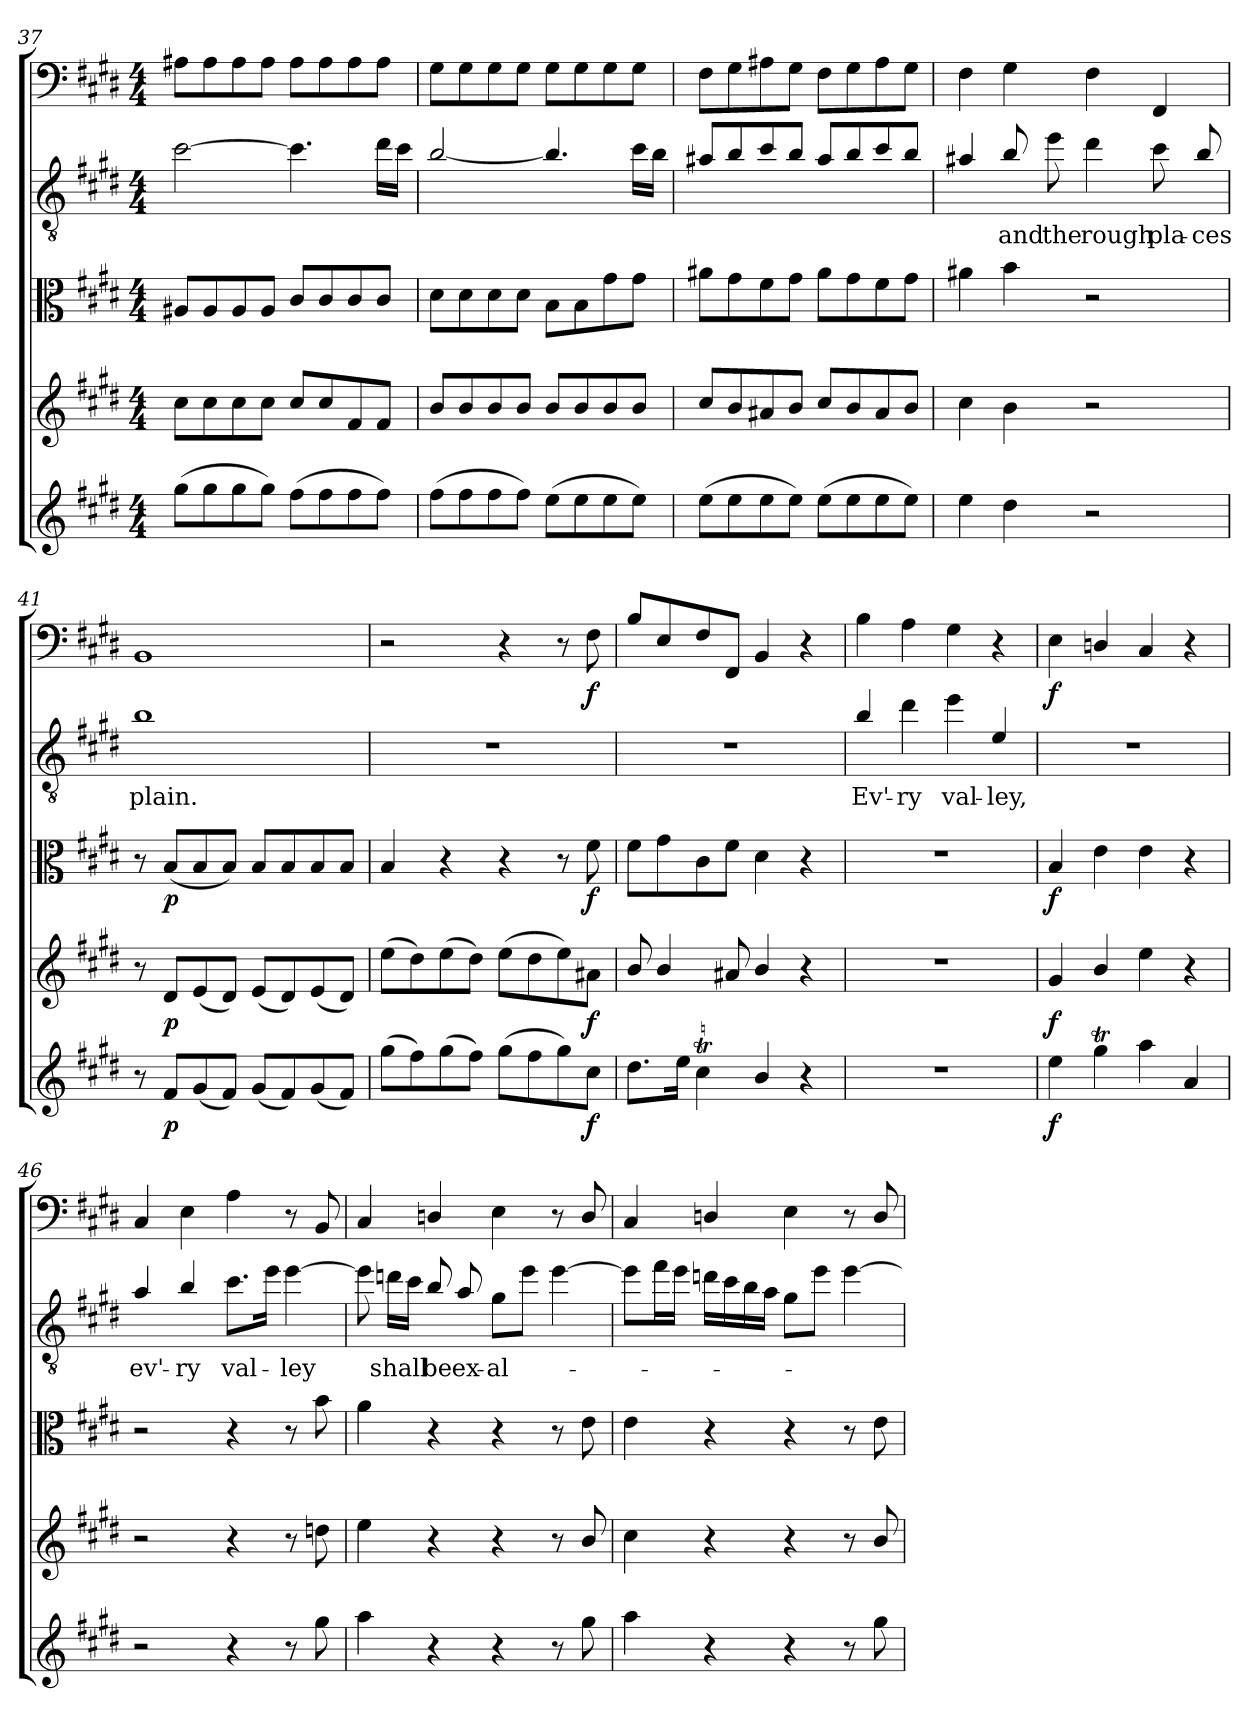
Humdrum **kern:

**kern	**dynam	**kern	**dynam	**kern	**dynam	**kern	**text	**kern	**dynam
*part5	*part5	*part4	*part4	*part3	*part3	*part2	*part2	*part1	*part1
*staff5	*staff5	*staff4	*staff4	*staff3	*staff3	*staff2	*staff2	*staff1	*staff1
*clefG2	*	*clefG2	*	*clefC3	*	*clefGv2	*	*clefF4	*
*k[f#c#g#d#]	*	*k[f#c#g#d#]	*	*k[f#c#g#d#]	*	*k[f#c#g#d#]	*	*k[f#c#g#d#]	*
*E:	*	*E:	*	*E:	*	*E:	*	*E:	*
*M4/4	*	*M4/4	*	*M4/4	*	*M4/4	*	*M4/4	*
=37	=37	=37	=37	=37	=37	=37	=37	=37	=37
(8gg#\L	.	8cc#\L	.	8A#X/L	.	[2cc#\	.	8A#X\L	.
8gg#\	.	8cc#\	.	8A#/	.	.	.	8A#\	.
8gg#\	.	8cc#\	.	8A#/	.	.	.	8A#\	.
8gg#\J)	.	8cc#\J	.	8A#/J	.	.	.	8A#\J	.
(8ff#\L	.	8cc#/L	.	8c#/L	.	4.cc#\]	.	8A#\L	.
8ff#\	.	8cc#/	.	8c#/	.	.	.	8A#\	.
8ff#\	.	8f#/	.	8c#/	.	.	.	8A#\	.
8ff#\J)	.	8f#/J	.	8c#/J	.	16dd#\LL	.	8A#\J	.
.	.	.	.	.	.	16cc#\JJ	.	.	.
=38	=38	=38	=38	=38	=38	=38	=38	=38	=38
(8ff#\L	.	8b/L	.	8d#\L	.	[2b/	.	8G#\L	.
8ff#\	.	8b/	.	8d#\	.	.	.	8G#\	.
8ff#\	.	8b/	.	8d#\	.	.	.	8G#\	.
8ff#\J)	.	8b/J	.	8d#\J	.	.	.	8G#\J	.
(8ee\L	.	8b/L	.	8B\L	.	4.b/]	.	8G#\L	.
8ee\	.	8b/	.	8B\	.	.	.	8G#\	.
8ee\	.	8b/	.	8g#\	.	.	.	8G#\	.
8ee\J)	.	8b/J	.	8g#\J	.	16cc#\LL	.	8G#\J	.
.	.	.	.	.	.	16b\JJ	.	.	.
=39	=39	=39	=39	=39	=39	=39	=39	=39	=39
(8ee\L	.	8cc#/L	.	8a#X\L	.	8a#X/L	.	8F#\L	.
8ee\	.	8b/	.	8g#\	.	8b/	.	8G#\	.
8ee\	.	8a#X/	.	8f#\	.	8cc#/	.	8A#X\	.
8ee\J)	.	8b/J	.	8g#\J	.	8b/J	.	8G#\J	.
(8ee\L	.	8cc#/L	.	8a#\L	.	8a#/L	.	8F#\L	.
8ee\	.	8b/	.	8g#\	.	8b/	.	8G#\	.
8ee\	.	8a#/	.	8f#\	.	8cc#/	.	8A#\	.
8ee\J)	.	8b/J	.	8g#\J	.	8b/J	.	8G#\J	.
=40	=40	=40	=40	=40	=40	=40	=40	=40	=40
4ee\	.	4cc#\	.	4a#X\	.	4a#X/	.	4F#\	.
4dd#\	.	4b\	.	4b\	.	8b/	and	4G#\	.
.	.	.	.	.	.	8ee\	the	.	.
2r	.	2r	.	2r	.	4dd#\	rough	4F#\	.
.	.	.	.	.	.	8cc#\	pla-	4FF#/	.
.	.	.	.	.	.	8b/	-ces	.	.
=41	=41	=41	=41	=41	=41	=41	=41	=41	=41
8r	.	8r	.	8r	.	1b\	plain.	1BB/	.
8f#/L	p	8d#/L	p	(8B/L	p	.	.	.	.
(8g#/	.	(8e/	.	8B/	.	.	.	.	.
8f#/J)	.	8d#/J)	.	8B/J)	.	.	.	.	.
(8g#/L	.	(8e/L	.	8B/L	.	.	.	.	.
8f#/)	.	8d#/)	.	8B/	.	.	.	.	.
(8g#/	.	(8e/	.	8B/	.	.	.	.	.
8f#/J)	.	8d#/J)	.	8B/J	.	.	.	.	.
=42	=42	=42	=42	=42	=42	=42	=42	=42	=42
(8gg#\L	.	(8ee\L	.	4B/	.	1r	.	2r	.
8ff#\)	.	8dd#\)	.	.	.	.	.	.	.
(8gg#\	.	(8ee\	.	4r	.	.	.	.	.
8ff#\J)	.	8dd#\J)	.	.	.	.	.	.	.
(8gg#\L	.	(8ee\L	.	4r	.	.	.	4r	.
8ff#\	.	8dd#\	.	.	.	.	.	.	.
8gg#\)	.	8ee\)	.	8r	.	.	.	8r	.
8cc#\J	f	8a#X\J	f	8f#\	f	.	.	8F#\	f
=43	=43	=43	=43	=43	=43	=43	=43	=43	=43
8.dd#\L	.	8b/	.	8f#\L	.	1r	.	8B/L	.
.	.	4b/	.	8g#\	.	.	.	8E/	.
16ee\Jk	.	.	.	.	.	.	.	.	.
4cc#t\	.	.	.	8c#\	.	.	.	8F#/	.
.	.	8a#X/	.	8f#\J	.	.	.	8FF#/J	.
4b/	.	4b/	.	4d#\	.	.	.	4BB/	.
4r	.	4r	.	4r	.	.	.	4r	.
=44	=44	=44	=44	=44	=44	=44	=44	=44	=44
1r	.	1r	.	1r	.	4b/	Ev'-	4B\	.
.	.	.	.	.	.	4dd#\	-ry	4A\	.
.	.	.	.	.	.	4ee\	val-	4G#\	.
.	.	.	.	.	.	4e/	-ley,	4r	.
=45	=45	=45	=45	=45	=45	=45	=45	=45	=45
4ee\	f	4g#/	f	4B/	f	1r	.	4E\	f
4gg#t\	.	4b/	.	4e\	.	.	.	4Dn/	.
4aa\	.	4ee\	.	4e\	.	.	.	4C#/	.
4a/	.	4r	.	4r	.	.	.	4r	.
=46	=46	=46	=46	=46	=46	=46	=46	=46	=46
2r	.	2r	.	2r	.	4a/	ev'-	4C#/	.
.	.	.	.	.	.	4b/	-ry	4E\	.
4r	.	4r	.	4r	.	8.cc#\L	val-	4A\	.
.	.	.	.	.	.	16ee\Jk	.	.	.
8r	.	8r	.	8r	.	[4ee\	-ley	8r	.
8gg#\	.	8ddn\	.	8b\	.	.	.	8BB/	.
=47	=47	=47	=47	=47	=47	=47	=47	=47	=47
4aa\	.	4ee\	.	4a\	.	8ee\]	.	4C#/	.
.	.	.	.	.	.	16ddn\LL	shall	.	.
.	.	.	.	.	.	16cc#\JJ	.	.	.
4r	.	4r	.	4r	.	8b/	be	4Dn/	.
.	.	.	.	.	.	8a/	ex-	.	.
4r	.	4r	.	4r	.	8g#\L	-al-	4E\	.
.	.	.	.	.	.	8ee\J	.	.	.
8r	.	8r	.	8r	.	[4ee\	.	8r	.
8gg#\	.	8b/	.	8e\	.	.	.	8D/	.
=48	=48	=48	=48	=48	=48	=48	=48	=48	=48
4aa\	.	4cc#\	.	4e\	.	8ee\L]	.	4C#/	.
.	.	.	.	.	.	16ff#\L	.	.	.
.	.	.	.	.	.	16ee\JJ	.	.	.
4r	.	4r	.	4r	.	16ddn\LL	.	4Dn/	.
.	.	.	.	.	.	16cc#\	.	.	.
.	.	.	.	.	.	16b\	.	.	.
.	.	.	.	.	.	16a\JJ	.	.	.
4r	.	4r	.	4r	.	8g#\L	.	4E\	.
.	.	.	.	.	.	8ee\J	.	.	.
8r	.	8r	.	8r	.	[4ee\	.	8r	.
8gg#\	.	8b/	.	8e\	.	.	.	8D/	.
=	=	=	=	=	=	=	=	=	=
*-	*-	*-	*-	*-	*-	*-	*-	*-	*-
